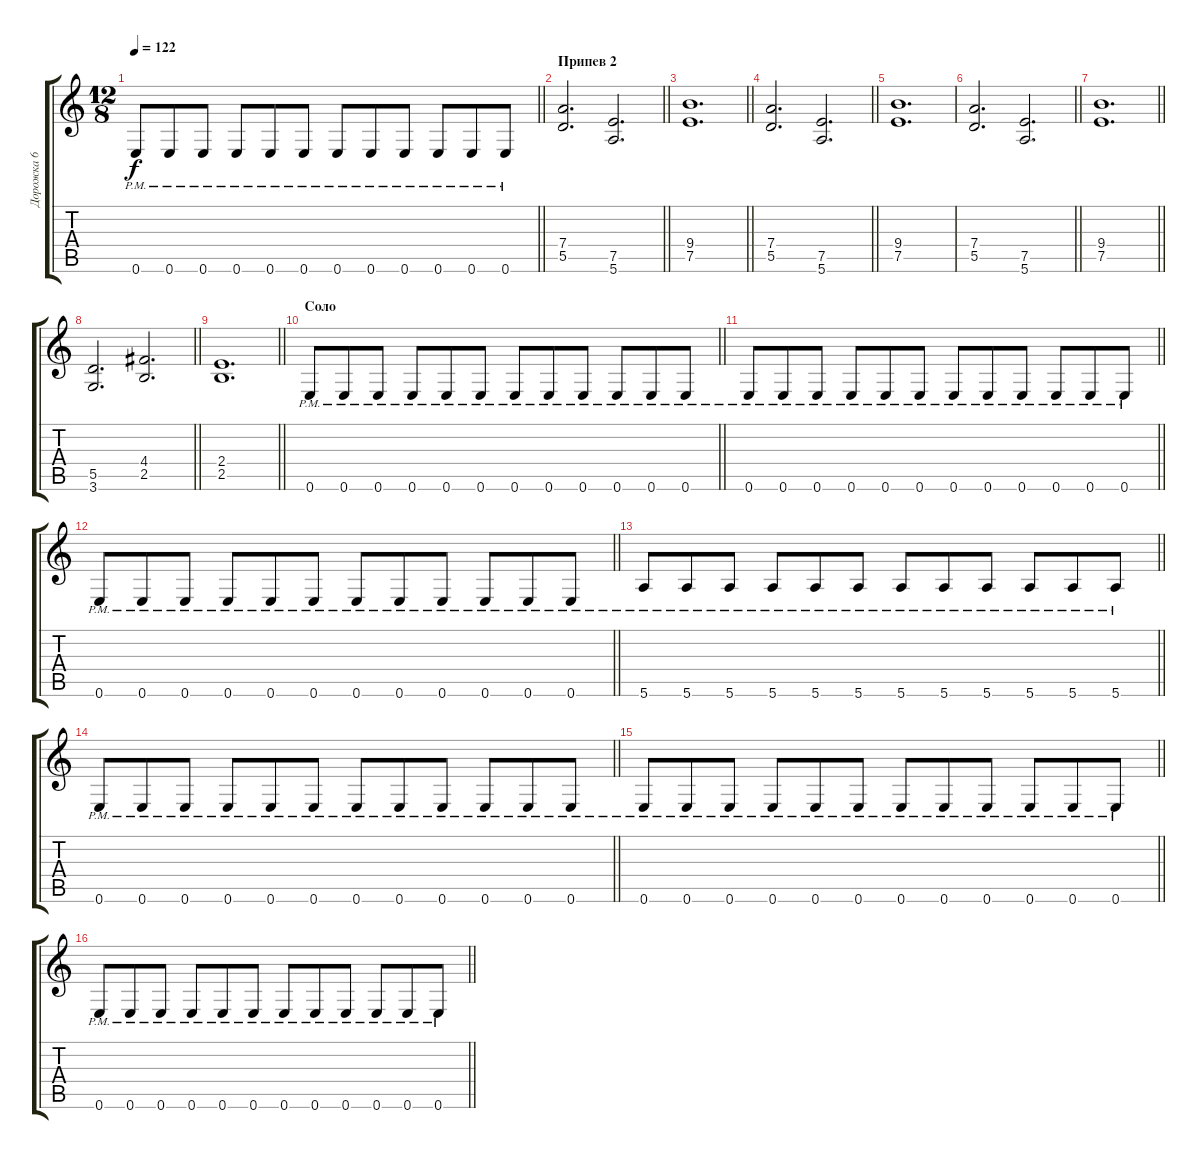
\track ("Дорожка 6" "Дорожка 6") {instrument distortionguitar}
\staff {score tabs}
\tuning (E4 B3 G3 D3 A2 E2) {hide}
\ts (12 8)
\tempo 122
\clef g2
\barLineRight lightlight
\ks c
0.6{pm}.8{dy f} 0.6{pm}.8 0.6{pm}.8 0.6{pm}.8 0.6{pm}.8 0.6{pm}.8 0.6{pm}.8 0.6{pm}.8 0.6{pm}.8 0.6{pm}.8 0.6{pm}.8 0.6{pm}.8 |
\section ("" "Припев 2")
\barLineRight lightlight
(7.4 5.5).2{d} (7.5 5.6).2{d} |
\barLineRight lightlight
(9.4 7.5).1{d} |
\barLineRight lightlight
(7.4 5.5).2{d} (7.5 5.6).2{d} |
(9.4 7.5).1{d} |
\barLineRight lightlight
(7.4 5.5).2{d} (7.5 5.6).2{d} |
\barLineRight lightlight
(9.4 7.5).1{d} |
\barLineRight lightlight
(5.5 3.6).2{d} (4.4 2.5).2{d} |
\barLineRight lightlight
(2.4 2.5).1{d} |
\section ("" "Соло")
\barLineRight lightlight
0.6{pm}.8 0.6{pm}.8 0.6{pm}.8 0.6{pm}.8 0.6{pm}.8 0.6{pm}.8 0.6{pm}.8 0.6{pm}.8 0.6{pm}.8 0.6{pm}.8 0.6{pm}.8 0.6{pm}.8 |
\barLineRight lightlight
0.6{pm}.8 0.6{pm}.8 0.6{pm}.8 0.6{pm}.8 0.6{pm}.8 0.6{pm}.8 0.6{pm}.8 0.6{pm}.8 0.6{pm}.8 0.6{pm}.8 0.6{pm}.8 0.6{pm}.8 |
\barLineRight lightlight
0.6{pm}.8 0.6{pm}.8 0.6{pm}.8 0.6{pm}.8 0.6{pm}.8 0.6{pm}.8 0.6{pm}.8 0.6{pm}.8 0.6{pm}.8 0.6{pm}.8 0.6{pm}.8 0.6{pm}.8 |
\barLineRight lightlight
5.6{pm}.8 5.6{pm}.8 5.6{pm}.8 5.6{pm}.8 5.6{pm}.8 5.6{pm}.8 5.6{pm}.8 5.6{pm}.8 5.6{pm}.8 5.6{pm}.8 5.6{pm}.8 5.6{pm}.8 |
\barLineRight lightlight
0.6{pm}.8 0.6{pm}.8 0.6{pm}.8 0.6{pm}.8 0.6{pm}.8 0.6{pm}.8 0.6{pm}.8 0.6{pm}.8 0.6{pm}.8 0.6{pm}.8 0.6{pm}.8 0.6{pm}.8 |
\barLineRight lightlight
0.6{pm}.8 0.6{pm}.8 0.6{pm}.8 0.6{pm}.8 0.6{pm}.8 0.6{pm}.8 0.6{pm}.8 0.6{pm}.8 0.6{pm}.8 0.6{pm}.8 0.6{pm}.8 0.6{pm}.8 |
\barLineRight lightlight
0.6{pm}.8 0.6{pm}.8 0.6{pm}.8 0.6{pm}.8 0.6{pm}.8 0.6{pm}.8 0.6{pm}.8 0.6{pm}.8 0.6{pm}.8 0.6{pm}.8 0.6{pm}.8 0.6{pm}.8
